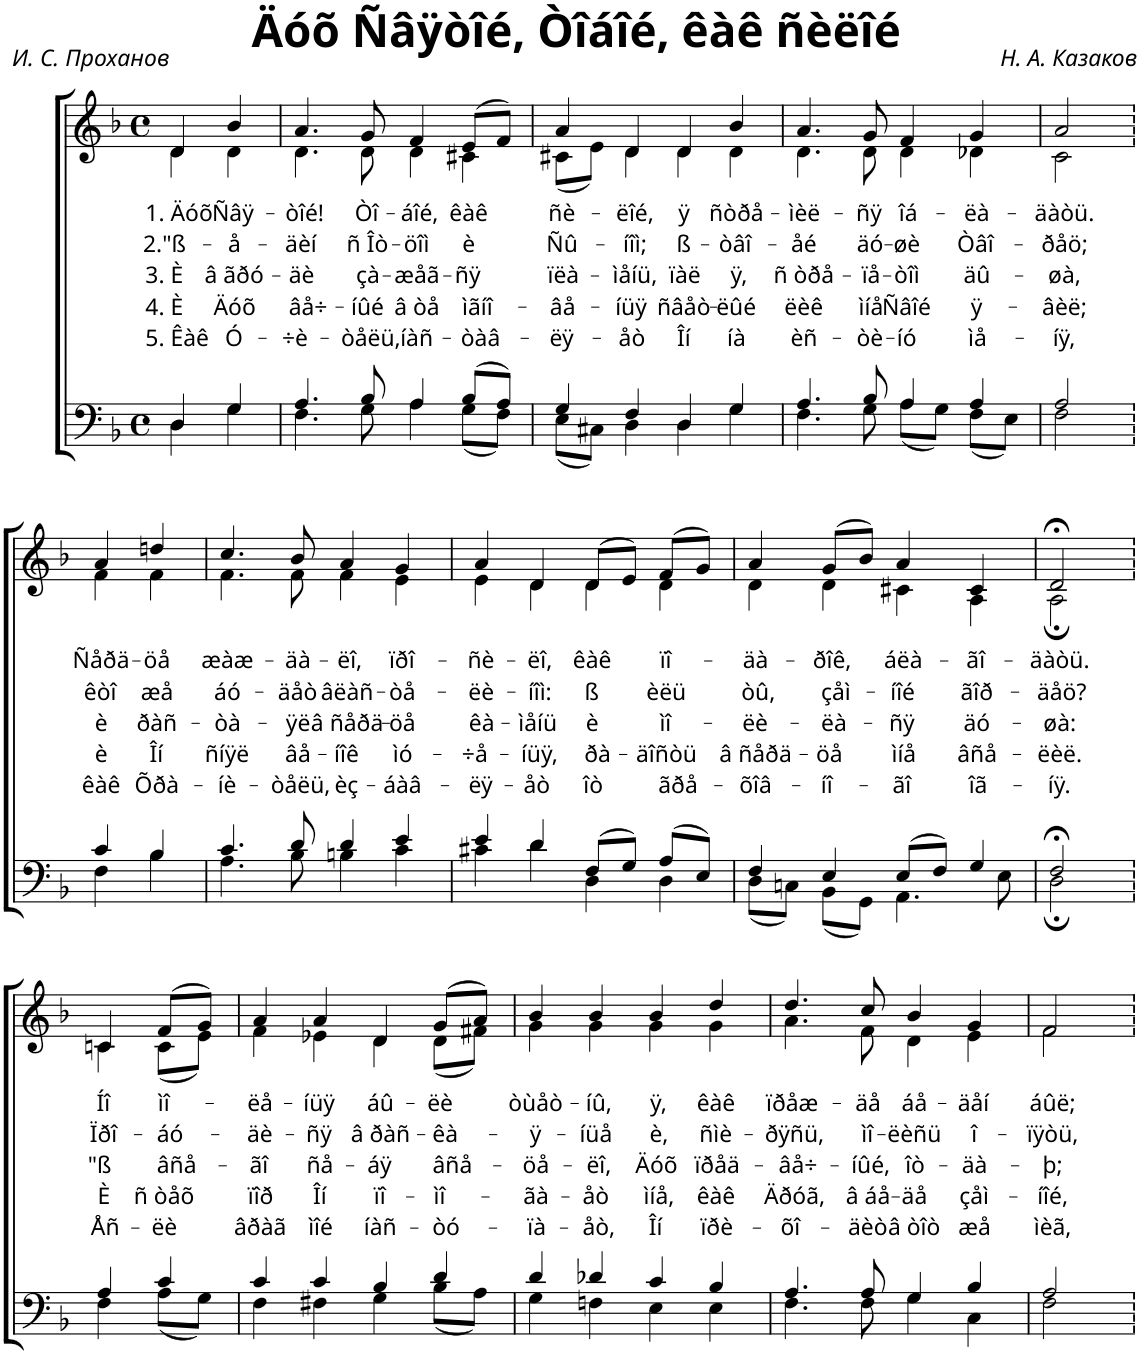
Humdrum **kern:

**kern	**kern	**text	**text	**text	**text	**text
*part2	*part1	*part1	*part1	*part1	*part1	*part1
*staff2	*staff1	*staff1	*staff1	*staff1	*staff1	*staff1
*I"Piano (2)	*I"Piano (2)	*	*	*	*	*
*I'Pno	*I'Pno	*	*	*	*	*
*clefF4	*clefG2	*	*	*	*	*
*k[b-]	*k[b-]	*	*	*	*	*
*d:	*d:	*	*	*	*	*
*M4/4	*M4/4	*	*	*	*	*
*met(c)	*met(c)	*	*	*	*	*
=1	=1	=1	=1	=1	=1	=1
*^	*	*	*	*	*	*
!	!	!	!LO:LY:b	!LO:LY:b	!LO:LY:b	!LO:LY:b	!LO:LY:b
*	*	*^	*	*	*	*	*
4D/	4D\	4d/	4d\	1. Äóõ	2."ß-	3. È	4. È	5. Êàê
!	!	!	!	!LO:LY:b	!LO:LY:b	!LO:LY:b	!LO:LY:b	!LO:LY:b
4G/	4G\	4b-/	4d\	Ñâÿ-	-å-	â ãðó-	Äóõ	Ó-
=2	=2	=2	=2	=2	=2	=2	=2	=2
!	!	!	!	!LO:LY:b	!LO:LY:b	!LO:LY:b	!LO:LY:b	!LO:LY:b
4.A/	4.F\	4.a/	4.d\	-òîé!	-äèí	-äè	âå÷-	-÷è-
!	!	!	!	!LO:LY:b	!LO:LY:b	!LO:LY:b	!LO:LY:b	!LO:LY:b
8B-/	8G\	8g/	8d\	Òî-	ñ Îò-	çà-	-íûé	-òåëü,
!	!	!	!	!LO:LY:b	!LO:LY:b	!LO:LY:b	!LO:LY:b	!LO:LY:b
4A/	4A\	4f/	4d\	-áîé,	-öîì	-æåã-	â òå	íàñ-
!	!	!	!	!LO:LY:b	!LO:LY:b	!LO:LY:b	!LO:LY:b	!LO:LY:b
(8B-/L	(8G\L	(8e/L	4c#X\	êàê	è	-ñÿ	ìãíî-	-òàâ-
8A/J)	8F\J)	8f/J)	.	.	.	.	.	.
=3	=3	=3	=3	=3	=3	=3	=3	=3
!	!	!	!	!LO:LY:b	!LO:LY:b	!LO:LY:b	!LO:LY:b	!LO:LY:b
4G/	(8E\L	4a/	(8c#X\L	ñè-	Ñû-	ïëà-	-âå-	-ëÿ-
.	8C#X\J)	.	8e\J)	.	.	.	.	.
!	!	!	!	!LO:LY:b	!LO:LY:b	!LO:LY:b	!LO:LY:b	!LO:LY:b
4F/	4D\	4d/	4d\	-ëîé,	-íîì;	-ìåíü,	-íüÿ	-åò
!	!	!	!	!LO:LY:b	!LO:LY:b	!LO:LY:b	!LO:LY:b	!LO:LY:b
4D/	4D\	4d/	4d\	ÿ	ß-	ïàë	ñâåò-	Îí
!	!	!	!	!LO:LY:b	!LO:LY:b	!LO:LY:b	!LO:LY:b	!LO:LY:b
4G/	4G\	4b-/	4d\	ñòðå-	-òâî-	ÿ,	-ëûé	íà
=4	=4	=4	=4	=4	=4	=4	=4	=4
!	!	!	!	!LO:LY:b	!LO:LY:b	!LO:LY:b	!LO:LY:b	!LO:LY:b
4.A/	4.F\	4.a/	4.d\	-ìèë-	-åé	ñ òðå-	ëèê	èñ-
!	!	!	!	!LO:LY:b	!LO:LY:b	!LO:LY:b	!LO:LY:b	!LO:LY:b
8B-/	8G\	8g/	8d\	-ñÿ	äó-	-ïå-	ìíå	-òè-
!	!	!	!	!LO:LY:b	!LO:LY:b	!LO:LY:b	!LO:LY:b	!LO:LY:b
4A/	(8A\L	4f/	4d\	îá-	-øè	-òîì	Ñâîé	-íó
.	8G\J)	.	.	.	.	.	.	.
!	!	!	!	!LO:LY:b	!LO:LY:b	!LO:LY:b	!LO:LY:b	!LO:LY:b
4A/	(8F\L	4g/	4d-X\	-ëà-	Òâî-	äû-	ÿ-	ìå-
.	8E\J)	.	.	.	.	.	.	.
=5	=5	=5	=5	=5	=5	=5	=5	=5
!	!	!	!	!LO:LY:b	!LO:LY:b	!LO:LY:b	!LO:LY:b	!LO:LY:b
2A/	2F\	2a/	2c\	-äàòü.	-ðåö;	-øà,	-âèë;	-íÿ,
!!LO:LB:g=z	!!
=6	=6	=6	=6	=6	=6	=6	=6	=6
!	!	!	!	!LO:LY:b	!LO:LY:b	!LO:LY:b	!LO:LY:b	!LO:LY:b
4c/	4F\	4a/	4f\	Ñåðä-	êòî	è	è	êàê
!	!	!	!	!LO:LY:b	!LO:LY:b	!LO:LY:b	!LO:LY:b	!LO:LY:b
4B-/	4B-\	4ddn/	4f\	-öå	æå	ðàñ-	Îí	Õðà-
=7	=7	=7	=7	=7	=7	=7	=7	=7
!	!	!	!	!LO:LY:b	!LO:LY:b	!LO:LY:b	!LO:LY:b	!LO:LY:b
4.c/	4.A\	4.cc/	4.f\	æàæ-	áó-	-òà-	ñíÿë	-íè-
!	!	!	!	!LO:LY:b	!LO:LY:b	!LO:LY:b	!LO:LY:b	!LO:LY:b
8d/	8B-\	8b-/	8f\	-äà-	-äåò	-ÿë	âå-	-òåëü,
!	!	!	!	!LO:LY:b	!LO:LY:b	!LO:LY:b	!LO:LY:b	!LO:LY:b
4d/	4Bn\	4a/	4f\	-ëî,	âëàñ-	â ñåðä-	-íîê	èç-
!	!	!	!	!LO:LY:b	!LO:LY:b	!LO:LY:b	!LO:LY:b	!LO:LY:b
4e/	4c\	4g/	4e\	ïðî-	-òå-	-öå	ìó-	-áàâ-
=8	=8	=8	=8	=8	=8	=8	=8	=8
!	!	!	!	!LO:LY:b	!LO:LY:b	!LO:LY:b	!LO:LY:b	!LO:LY:b
4e/	4c#X\	4a/	4e\	-ñè-	-ëè-	êà-	-÷å-	-ëÿ-
!	!	!	!	!LO:LY:b	!LO:LY:b	!LO:LY:b	!LO:LY:b	!LO:LY:b
4d/	4d\	4d/	4d\	-ëî,	-íîì:	-ìåíü	-íüÿ,	-åò
!	!	!	!	!LO:LY:b	!LO:LY:b	!LO:LY:b	!LO:LY:b	!LO:LY:b
(8F/L	4D\	(8d/L	4d\	êàê	ß	è	ðà-	îò
8G/J)	.	8e/J)	.	.	.	.	.	.
!	!	!	!	!LO:LY:b	!LO:LY:b	!LO:LY:b	!LO:LY:b	!LO:LY:b
(8A/L	4D\	(8f/L	4d\	ïî-	èëü	ìî-	-äîñòü	ãðå-
8E/J)	.	8g/J)	.	.	.	.	.	.
=9	=9	=9	=9	=9	=9	=9	=9	=9
!	!	!	!	!LO:LY:b	!LO:LY:b	!LO:LY:b	!LO:LY:b	!LO:LY:b
4F/	(8D\L	4a/	4d\	-äà-	òû,	-ëè-	â ñåðä-	-õîâ-
.	8Cn\J)	.	.	.	.	.	.	.
!	!	!	!	!LO:LY:b	!LO:LY:b	!LO:LY:b	!LO:LY:b	!LO:LY:b
4E/	(8BB-\L	(8g/L	4d\	-ðîê,	çåì-	-ëà-	-öå	-íî-
.	8GG\J)	8b-/J)	.	.	.	.	.	.
!	!	!	!	!LO:LY:b	!LO:LY:b	!LO:LY:b	!LO:LY:b	!LO:LY:b
(8E/L	4.AA\	4a/	4c#X\	áëà-	-íîé	-ñÿ	ìíå	-ãî
8F/J)	.	.	.	.	.	.	.	.
!	!	!	!	!LO:LY:b	!LO:LY:b	!LO:LY:b	!LO:LY:b	!LO:LY:b
4G/	.	4c#/	4A\	-ãî-	ãîð-	äó-	âñå-	îã-
.	8E\	.	.	.	.	.	.	.
=10	=10	=10	=10	=10	=10	=10	=10	=10
!	!	!	!	!LO:LY:b	!LO:LY:b	!LO:LY:b	!LO:LY:b	!LO:LY:b
2F;</	2D;\	2d;</	2A;\	-äàòü.	-äåö?	-øà:	-ëèë.	-íÿ.
!!LO:LB:g=z	!!
=11	=11	=11	=11	=11	=11	=11	=11	=11
!	!	!	!	!LO:LY:b	!LO:LY:b	!LO:LY:b	!LO:LY:b	!LO:LY:b
4A/	4F\	4cn/	4c\	Íî	Ïðî-	"ß	È	Åñ-
!	!	!	!	!LO:LY:b	!LO:LY:b	!LO:LY:b	!LO:LY:b	!LO:LY:b
4c/	(8A\L	(8f/L	(8c\L	ìî-	-áó-	âñå-	ñ òåõ	-ëè
.	8G\J)	8g/J)	8e\J)	.	.	.	.	.
=12	=12	=12	=12	=12	=12	=12	=12	=12
!	!	!	!	!LO:LY:b	!LO:LY:b	!LO:LY:b	!LO:LY:b	!LO:LY:b
4c/	4F\	4a/	4f\	-ëå-	-äè-	-ãî	ïîð	âðàã
!	!	!	!	!LO:LY:b	!LO:LY:b	!LO:LY:b	!LO:LY:b	!LO:LY:b
4c/	4F#X\	4a/	4e-X\	-íüÿ	-ñÿ	ñå-	Îí	ìîé
!	!	!	!	!LO:LY:b	!LO:LY:b	!LO:LY:b	!LO:LY:b	!LO:LY:b
4B-/	4G\	4d/	4d\	áû-	â ðàñ-	-áÿ	ïî-	íàñ-
!	!	!	!	!LO:LY:b	!LO:LY:b	!LO:LY:b	!LO:LY:b	!LO:LY:b
4d/	(8B-\L	(8g/L	(8d\L	-ëè	-êà-	âñå-	-ìî-	-òó-
.	8A\J)	8a/J)	8f#X\J)	.	.	.	.	.
=13	=13	=13	=13	=13	=13	=13	=13	=13
!	!	!	!	!LO:LY:b	!LO:LY:b	!LO:LY:b	!LO:LY:b	!LO:LY:b
4d/	4G\	4b-/	4g\	òùåò-	-ÿ-	-öå-	-ãà-	-ïà-
!	!	!	!	!LO:LY:b	!LO:LY:b	!LO:LY:b	!LO:LY:b	!LO:LY:b
4d-X/	4Fn\	4b-/	4g\	-íû,	-íüå	-ëî,	-åò	-åò,
!	!	!	!	!LO:LY:b	!LO:LY:b	!LO:LY:b	!LO:LY:b	!LO:LY:b
4c/	4E\	4b-/	4g\	ÿ,	è,	Äóõ	ìíå,	Îí
!	!	!	!	!LO:LY:b	!LO:LY:b	!LO:LY:b	!LO:LY:b	!LO:LY:b
4B-/	4E\	4dd/	4g\	êàê	ñìè-	ïðåä-	êàê	ïðè-
=14	=14	=14	=14	=14	=14	=14	=14	=14
!	!	!	!	!LO:LY:b	!LO:LY:b	!LO:LY:b	!LO:LY:b	!LO:LY:b
4.A/	4.F\	4.dd/	4.a\	ïðåæ-	-ðÿñü,	-âå÷-	Äðóã,	-õî-
!	!	!	!	!LO:LY:b	!LO:LY:b	!LO:LY:b	!LO:LY:b	!LO:LY:b
8A/	8F\	8cc/	8f\	-äå	ìî-	-íûé,	â áå-	-äèò
!	!	!	!	!LO:LY:b	!LO:LY:b	!LO:LY:b	!LO:LY:b	!LO:LY:b
4G/	4G\	4b-/	4d\	áå-	-ëèñü	îò-	-äå	â òîò
!	!	!	!	!LO:LY:b	!LO:LY:b	!LO:LY:b	!LO:LY:b	!LO:LY:b
4B-/	4C\	4g/	4e\	-äåí	î-	-äà-	çåì-	æå
=15	=15	=15	=15	=15	=15	=15	=15	=15
!	!	!	!	!LO:LY:b	!LO:LY:b	!LO:LY:b	!LO:LY:b	!LO:LY:b
2A/	2F\	2f/	2f\	áûë;	-ïÿòü,	-þ;	-íîé,	ìèã,
*v	*v	*	*	*	*	*	*	*
*	*v	*v	*	*	*	*	*
=	=	=	=	=	=	=
*-	*-	*-	*-	*-	*-	*-
